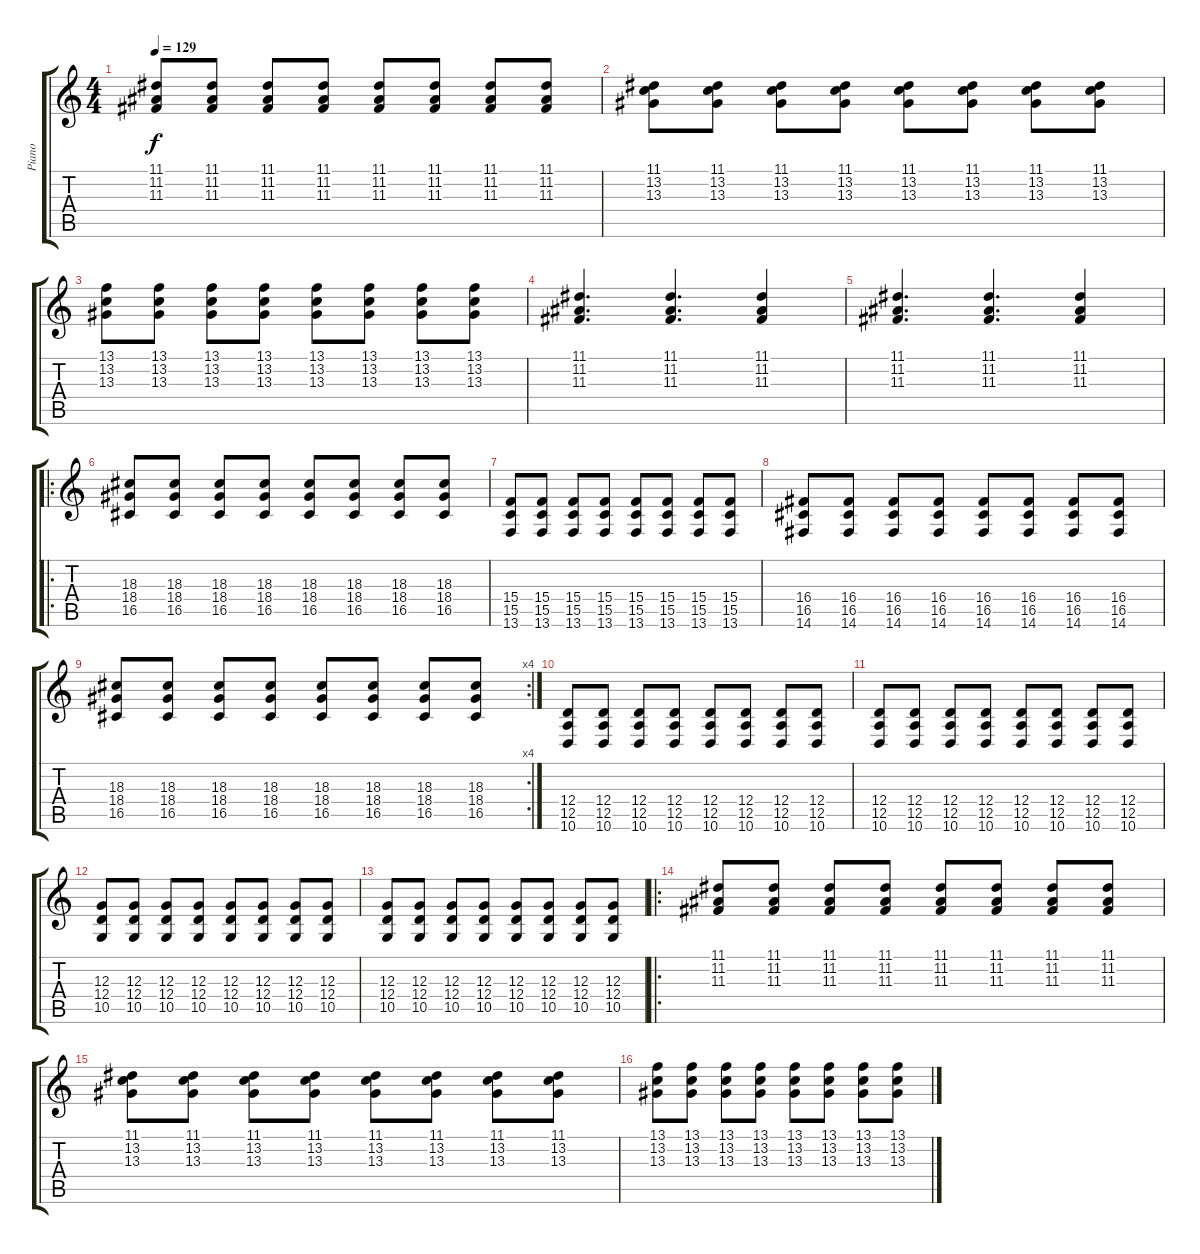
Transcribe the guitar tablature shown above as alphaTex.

\track ("Piano" "Piano") {instrument acousticgrandpiano}
\staff {score tabs}
\tuning (E4 B3 G3 D3 A2 E2) {hide}
\ts (4 4)
\tempo 129
\clef g2
\ks c
(11.1 11.2 11.3).8{dy f} (11.1 11.2 11.3).8 (11.1 11.2 11.3).8 (11.1 11.2 11.3).8 (11.1 11.2 11.3).8 (11.1 11.2 11.3).8 (11.1 11.2 11.3).8 (11.1 11.2 11.3).8 |
(11.1 13.2 13.3).8 (11.1 13.2 13.3).8 (11.1 13.2 13.3).8 (11.1 13.2 13.3).8 (11.1 13.2 13.3).8 (11.1 13.2 13.3).8 (11.1 13.2 13.3).8 (11.1 13.2 13.3).8 |
(13.1 13.2 13.3).8 (13.1 13.2 13.3).8 (13.1 13.2 13.3).8 (13.1 13.2 13.3).8 (13.1 13.2 13.3).8 (13.1 13.2 13.3).8 (13.1 13.2 13.3).8 (13.1 13.2 13.3).8 |
(11.1 11.2 11.3).4{d} (11.1 11.2 11.3).4{d} (11.1 11.2 11.3).4 |
(11.1 11.2 11.3).4{d} (11.1 11.2 11.3).4{d} (11.1 11.2 11.3).4 |
\ro
(18.3 18.4 16.5).8 (18.3 18.4 16.5).8 (18.3 18.4 16.5).8 (18.3 18.4 16.5).8 (18.3 18.4 16.5).8 (18.3 18.4 16.5).8 (18.3 18.4 16.5).8 (18.3 18.4 16.5).8 |
(15.4 15.5 13.6).8 (15.4 15.5 13.6).8 (15.4 15.5 13.6).8 (15.4 15.5 13.6).8 (15.4 15.5 13.6).8 (15.4 15.5 13.6).8 (15.4 15.5 13.6).8 (15.4 15.5 13.6).8 |
(16.4 16.5 14.6).8 (16.4 16.5 14.6).8 (16.4 16.5 14.6).8 (16.4 16.5 14.6).8 (16.4 16.5 14.6).8 (16.4 16.5 14.6).8 (16.4 16.5 14.6).8 (16.4 16.5 14.6).8 |
\rc 4
(18.3 18.4 16.5).8 (18.3 18.4 16.5).8 (18.3 18.4 16.5).8 (18.3 18.4 16.5).8 (18.3 18.4 16.5).8 (18.3 18.4 16.5).8 (18.3 18.4 16.5).8 (18.3 18.4 16.5).8 |
(12.4 12.5 10.6).8 (12.4 12.5 10.6).8 (12.4 12.5 10.6).8 (12.4 12.5 10.6).8 (12.4 12.5 10.6).8 (12.4 12.5 10.6).8 (12.4 12.5 10.6).8 (12.4 12.5 10.6).8 |
(12.4 12.5 10.6).8 (12.4 12.5 10.6).8 (12.4 12.5 10.6).8 (12.4 12.5 10.6).8 (12.4 12.5 10.6).8 (12.4 12.5 10.6).8 (12.4 12.5 10.6).8 (12.4 12.5 10.6).8 |
(12.3 12.4 10.5).8 (12.3 12.4 10.5).8 (12.3 12.4 10.5).8 (12.3 12.4 10.5).8 (12.3 12.4 10.5).8 (12.3 12.4 10.5).8 (12.3 12.4 10.5).8 (12.3 12.4 10.5).8 |
(12.3 12.4 10.5).8 (12.3 12.4 10.5).8 (12.3 12.4 10.5).8 (12.3 12.4 10.5).8 (12.3 12.4 10.5).8 (12.3 12.4 10.5).8 (12.3 12.4 10.5).8 (12.3 12.4 10.5).8 |
\ro
(11.1 11.2 11.3).8 (11.1 11.2 11.3).8 (11.1 11.2 11.3).8 (11.1 11.2 11.3).8 (11.1 11.2 11.3).8 (11.1 11.2 11.3).8 (11.1 11.2 11.3).8 (11.1 11.2 11.3).8 |
(11.1 13.2 13.3).8 (11.1 13.2 13.3).8 (11.1 13.2 13.3).8 (11.1 13.2 13.3).8 (11.1 13.2 13.3).8 (11.1 13.2 13.3).8 (11.1 13.2 13.3).8 (11.1 13.2 13.3).8 |
(13.1 13.2 13.3).8 (13.1 13.2 13.3).8 (13.1 13.2 13.3).8 (13.1 13.2 13.3).8 (13.1 13.2 13.3).8 (13.1 13.2 13.3).8 (13.1 13.2 13.3).8 (13.1 13.2 13.3).8
